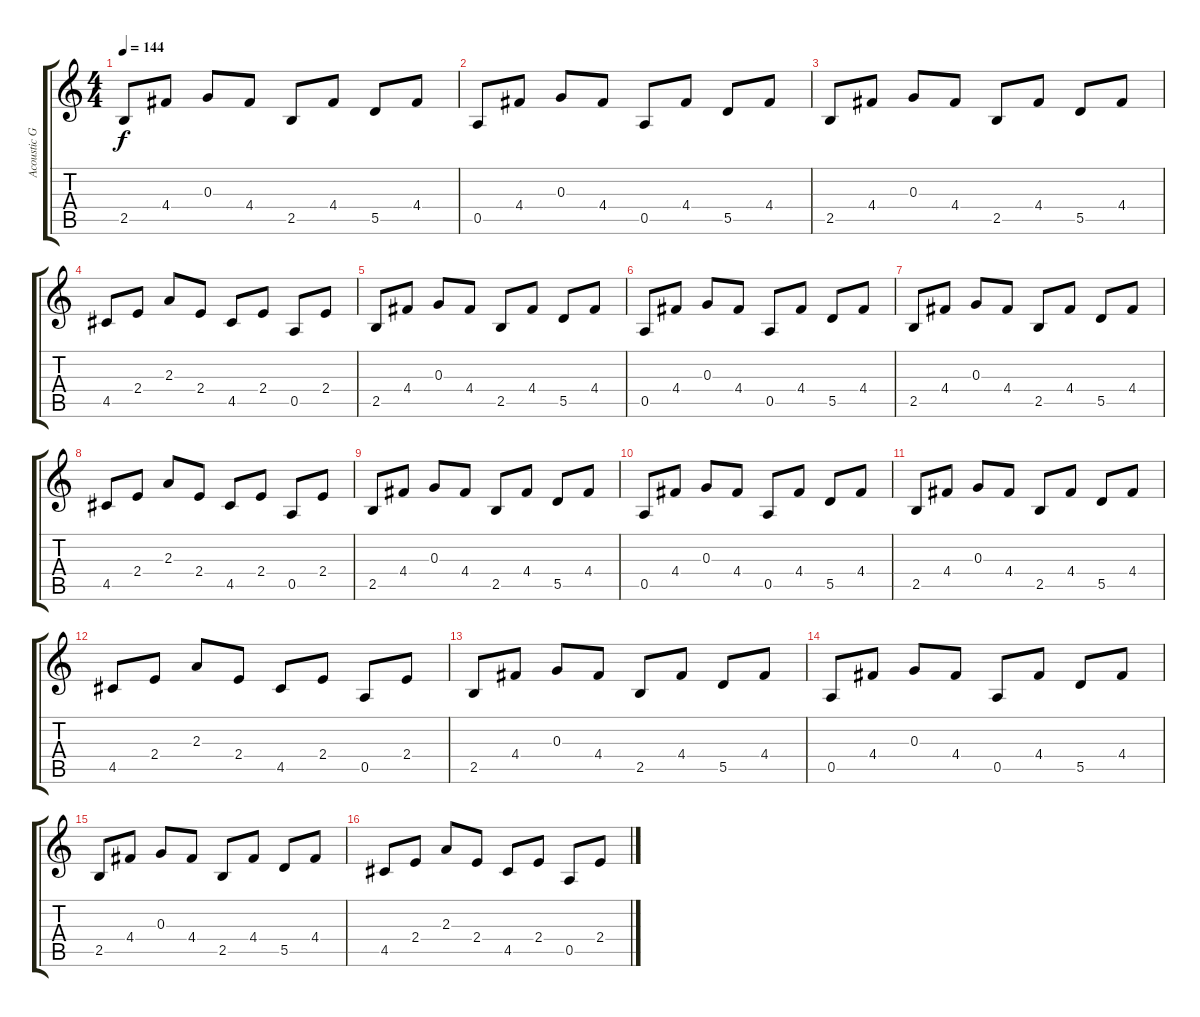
\track ("Acoustic Guitar" "Acoustic G") {instrument acousticguitarsteel}
\staff {score tabs}
\tuning (E4 B3 G3 D3 A2 E2) {hide}
\ts (4 4)
\tempo 144
\clef g2
\ks c
2.5.8{dy f instrument acousticguitarsteel} 4.4.8 0.3.8 4.4.8 2.5.8 4.4.8 5.5.8 4.4.8 |
0.5.8 4.4.8 0.3.8 4.4.8 0.5.8 4.4.8 5.5.8 4.4.8 |
2.5.8 4.4.8 0.3.8 4.4.8 2.5.8 4.4.8 5.5.8 4.4.8 |
4.5.8 2.4.8 2.3.8 2.4.8 4.5.8 2.4.8 0.5.8 2.4.8 |
2.5.8 4.4.8 0.3.8 4.4.8 2.5.8 4.4.8 5.5.8 4.4.8 |
0.5.8 4.4.8 0.3.8 4.4.8 0.5.8 4.4.8 5.5.8 4.4.8 |
2.5.8 4.4.8 0.3.8 4.4.8 2.5.8 4.4.8 5.5.8 4.4.8 |
4.5.8 2.4.8 2.3.8 2.4.8 4.5.8 2.4.8 0.5.8 2.4.8 |
2.5.8 4.4.8 0.3.8 4.4.8 2.5.8 4.4.8 5.5.8 4.4.8 |
0.5.8 4.4.8 0.3.8 4.4.8 0.5.8 4.4.8 5.5.8 4.4.8 |
2.5.8 4.4.8 0.3.8 4.4.8 2.5.8 4.4.8 5.5.8 4.4.8 |
4.5.8 2.4.8 2.3.8 2.4.8 4.5.8 2.4.8 0.5.8 2.4.8 |
2.5.8 4.4.8 0.3.8 4.4.8 2.5.8 4.4.8 5.5.8 4.4.8 |
0.5.8 4.4.8 0.3.8 4.4.8 0.5.8 4.4.8 5.5.8 4.4.8 |
2.5.8 4.4.8 0.3.8 4.4.8 2.5.8 4.4.8 5.5.8 4.4.8 |
4.5.8 2.4.8 2.3.8 2.4.8 4.5.8 2.4.8 0.5.8 2.4.8
